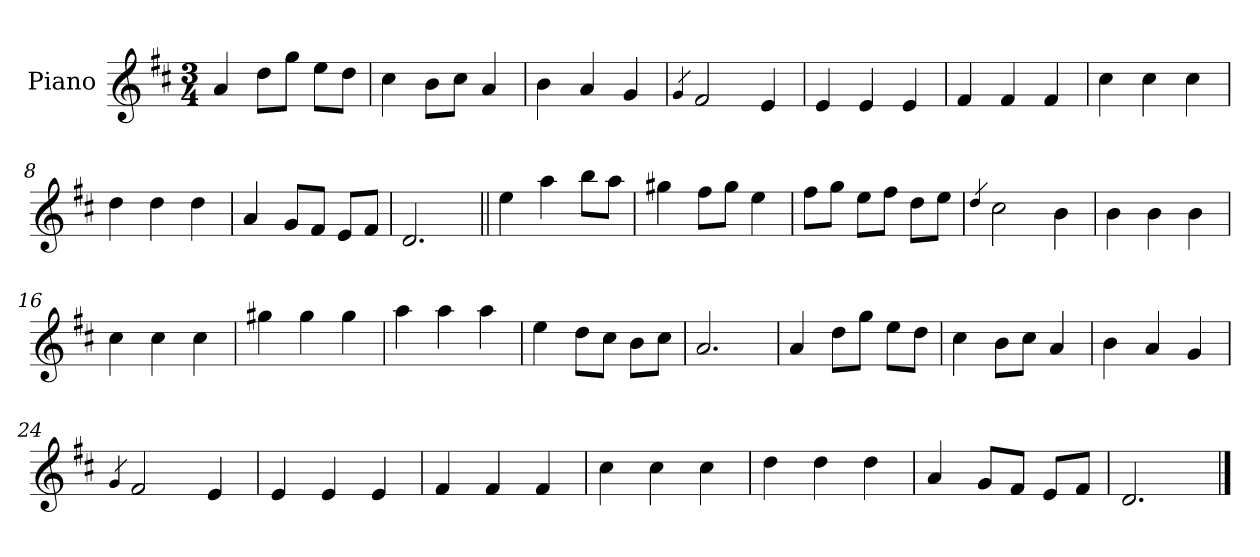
**kern
*part1
*staff1
*I"Piano
*I'Pno.
*clefG2
*k[f#c#]
*M3/4
=1
4a/
8dd\L
8gg\J
8ee\L
8dd\J
=2
4cc#\
8b\L
8cc#\J
4a/
=3
4b\
4a/
4g/
=4
4qg/
2f#/
4e/
=5
4e/
4e/
4e/
=6
4f#/
4f#/
4f#/
=7
4cc#\
4cc#\
4cc#\
=8
4dd\
4dd\
4dd\
=9
4a/
8g/L
8f#/J
8e/L
8f#/J
=10
2.d/
=11||
4ee\
4aa\
8bb\L
8aa\J
=12
4gg#X\
8ff#\L
8gg#\J
4ee\
=13
8ff#\L
8gg\J
8ee\L
8ff#\J
8dd\L
8ee\J
=14
4qdd/
2cc#\
4b\
=15
4b\
4b\
4b\
=16
4cc#\
4cc#\
4cc#\
=17
4gg#X\
4gg#\
4gg#\
=18
4aa\
4aa\
4aa\
=19
4ee\
8dd\L
8cc#\J
8b\L
8cc#\J
=20
2.a/
=21
4a/
8dd\L
8gg\J
8ee\L
8dd\J
=22
4cc#\
8b\L
8cc#\J
4a/
=23
4b\
4a/
4g/
=24
4qg/
2f#/
4e/
=25
4e/
4e/
4e/
=26
4f#/
4f#/
4f#/
=27
4cc#\
4cc#\
4cc#\
=28
4dd\
4dd\
4dd\
=29
4a/
8g/L
8f#/J
8e/L
8f#/J
=30
2.d/
==
*-
